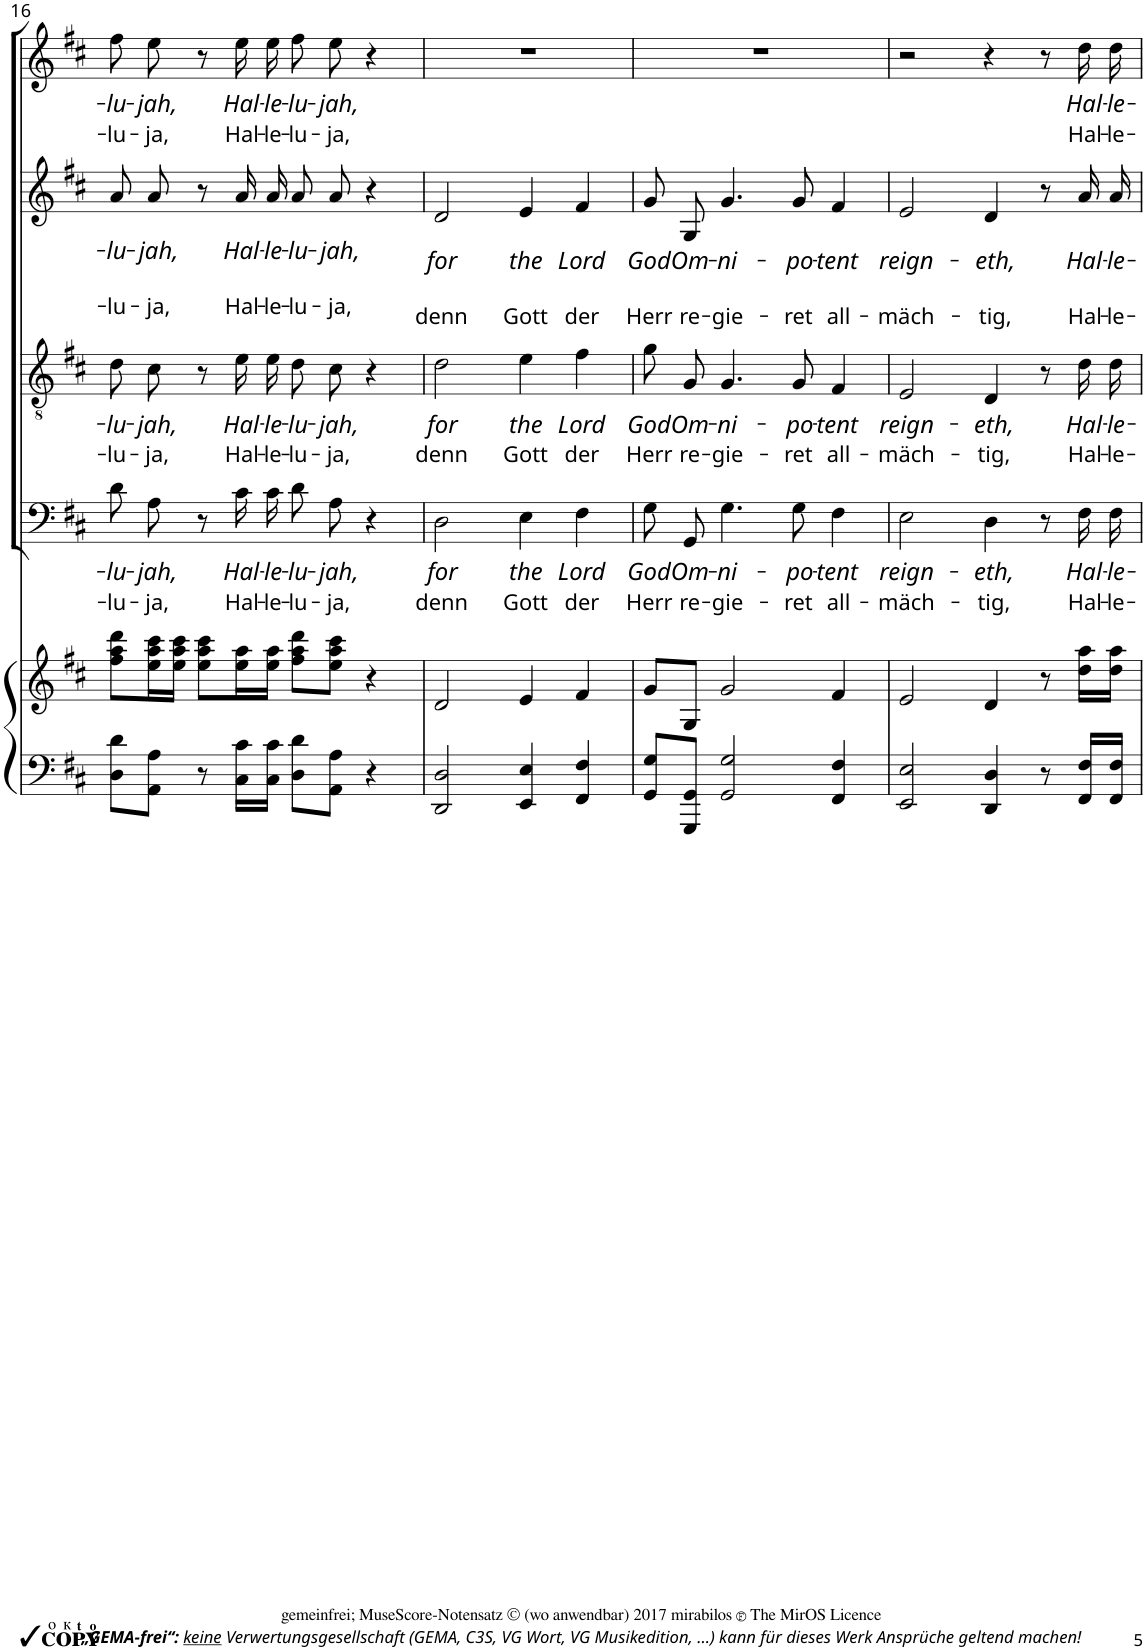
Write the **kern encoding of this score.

**kern	**kern	**kern	**text	**text	**kern	**text	**text	**kern	**text	**text	**kern	**text	**text
*part5	*part5	*part4	*part4	*part4	*part3	*part3	*part3	*part2	*part2	*part2	*part1	*part1	*part1
*staff6	*staff5	*staff4	*staff4	*staff4	*staff3	*staff3	*staff3	*staff2	*staff2	*staff2	*staff1	*staff1	*staff1
*I"Cembalo	*	*I"Baß	*	*	*I"Tenor	*	*	*I"Alt	*	*	*I"Sopran	*	*
!!LO:PB:g=z
*clefF4	*clefG2	*clefF4	*	*	*clefGv2	*	*	*clefG2	*	*	*clefG2	*	*
*k[f#c#]	*k[f#c#]	*k[f#c#]	*	*	*k[f#c#]	*	*	*k[f#c#]	*	*	*k[f#c#]	*	*
*M4/4	*M4/4	*M4/4	*	*	*M4/4	*	*	*M4/4	*	*	*M4/4	*	*
*met(c)	*met(c)	*met(c)	*	*	*met(c)	*	*	*met(c)	*	*	*met(c)	*	*
=16	=16	=16	=16	=16	=16	=16	=16	=16	=16	=16	=16	=16	=16
!	!	!	!LO:LY:b	!LO:LY:b	!	!LO:LY:b	!LO:LY:b	!	!LO:LY:b	!LO:LY:b	!	!LO:LY:b	!LO:LY:b
8D\ 8d\L	8ff#\ 8aa\ 8ddd\L	8d\L	-lu-	-lu-	8d\L	-lu-	-lu-	8a/L	-lu-	-lu-	8ff#\L	-lu-	-lu-
!	!	!	!LO:LY:b	!LO:LY:b	!	!LO:LY:b	!LO:LY:b	!	!LO:LY:b	!LO:LY:b	!	!LO:LY:b	!LO:LY:b
8AA\ 8A\J	16ee\ 16aa\ 16ccc#\L	8A\J	-jah,	-ja,	8c#\J	-jah,	-ja,	8a/J	-jah,	-ja,	8ee\J	-jah,	-ja,
.	16ee\ 16aa\ 16ccc#\JJ	.	.	.	.	.	.	.	.	.	.	.	.
8r	8ee\ 8aa\ 8ccc#\L	8r	.	.	8r	.	.	8r	.	.	8r	.	.
!	!	!	!LO:LY:b	!LO:LY:b	!	!LO:LY:b	!LO:LY:b	!	!LO:LY:b	!LO:LY:b	!	!LO:LY:b	!LO:LY:b
16C#\ 16c#\LL	16ee\ 16aa\L	16c#\LL	Hal-	Hal-	16e\LL	Hal-	Hal-	16a/LL	Hal-	Hal-	16ee\LL	Hal-	Hal-
!	!	!	!LO:LY:b	!LO:LY:b	!	!LO:LY:b	!LO:LY:b	!	!LO:LY:b	!LO:LY:b	!	!LO:LY:b	!LO:LY:b
16C#\ 16c#\JJ	16ee\ 16aa\JJ	16c#\JJ	-le-	-le-	16e\JJ	-le-	-le-	16a/JJ	-le-	-le-	16ee\JJ	-le-	-le-
!	!	!	!LO:LY:b	!LO:LY:b	!	!LO:LY:b	!LO:LY:b	!	!LO:LY:b	!LO:LY:b	!	!LO:LY:b	!LO:LY:b
8D\ 8d\L	8ff#\ 8aa\ 8ddd\L	8d\L	-lu-	-lu-	8d\L	-lu-	-lu-	8a/L	-lu-	-lu-	8ff#\L	-lu-	-lu-
!	!	!	!LO:LY:b	!LO:LY:b	!	!LO:LY:b	!LO:LY:b	!	!LO:LY:b	!LO:LY:b	!	!LO:LY:b	!LO:LY:b
8AA\ 8A\J	8ee\ 8aa\ 8ccc#\J	8A\J	-jah,	-ja,	8c#\J	-jah,	-ja,	8a/J	-jah,	-ja,	8ee\J	-jah,	-ja,
4r	4r	4r	.	.	4r	.	.	4r	.	.	4r	.	.
=17	=17	=17	=17	=17	=17	=17	=17	=17	=17	=17	=17	=17	=17
!	!	!	!LO:LY:b	!LO:LY:b	!	!LO:LY:b	!LO:LY:b	!	!LO:LY:b	!LO:LY:b	!	!	!
2DD/ 2D/	2d/	2D\	for	denn	2d\	for	denn	2d/	for	denn	1r	.	.
!	!	!	!LO:LY:b	!LO:LY:b	!	!LO:LY:b	!LO:LY:b	!	!LO:LY:b	!LO:LY:b	!	!	!
4EE/ 4E/	4e/	4E\	the	Gott	4e\	the	Gott	4e/	the	Gott	.	.	.
!	!	!	!LO:LY:b	!LO:LY:b	!	!LO:LY:b	!LO:LY:b	!	!LO:LY:b	!LO:LY:b	!	!	!
4FF#/ 4F#/	4f#/	4F#\	Lord	der	4f#\	Lord	der	4f#/	Lord	der	.	.	.
=18	=18	=18	=18	=18	=18	=18	=18	=18	=18	=18	=18	=18	=18
!	!	!	!LO:LY:b	!LO:LY:b	!	!LO:LY:b	!LO:LY:b	!	!LO:LY:b	!LO:LY:b	!	!	!
8GG/ 8G/L	8g/L	8G/L	God	Herr	8g\L	God	Herr	8g/L	God	Herr	1r	.	.
!	!	!	!LO:LY:b	!LO:LY:b	!	!LO:LY:b	!LO:LY:b	!	!LO:LY:b	!LO:LY:b	!	!	!
8GGG/ 8GG/J	8G/J	8GG/J	Om-	re-	8G\J	Om-	re-	8G/J	Om-	re-	.	.	.
!	!	!	!LO:LY:b	!LO:LY:b	!	!LO:LY:b	!LO:LY:b	!	!LO:LY:b	!LO:LY:b	!	!	!
2GG/ 2G/	2g/	4.G\	-ni-	-gie-	4.G/	-ni-	-gie-	4.g/	-ni-	-gie-	.	.	.
!	!	!	!LO:LY:b	!LO:LY:b	!	!LO:LY:b	!LO:LY:b	!	!LO:LY:b	!LO:LY:b	!	!	!
.	.	8G\	-po-	-ret	8G/	-po-	-ret	8g/	-po-	-ret	.	.	.
!	!	!	!LO:LY:b	!LO:LY:b	!	!LO:LY:b	!LO:LY:b	!	!LO:LY:b	!LO:LY:b	!	!	!
4FF#/ 4F#/	4f#/	4F#\	-tent	all-	4F#/	-tent	all-	4f#/	-tent	all-	.	.	.
=19	=19	=19	=19	=19	=19	=19	=19	=19	=19	=19	=19	=19	=19
!	!	!	!LO:LY:b	!LO:LY:b	!	!LO:LY:b	!LO:LY:b	!	!LO:LY:b	!LO:LY:b	!	!	!
2EE/ 2E/	2e/	2E\	reign-	-mäch-	2E/	reign-	-mäch-	2e/	reign-	-mäch-	2r	.	.
!	!	!	!LO:LY:b	!LO:LY:b	!	!LO:LY:b	!LO:LY:b	!	!LO:LY:b	!LO:LY:b	!	!	!
4DD/ 4D/	4d/	4D\	-eth,	-tig,	4D/	-eth,	-tig,	4d/	-eth,	-tig,	4r	.	.
8r	8r	8r	.	.	8r	.	.	8r	.	.	8r	.	.
!	!	!	!LO:LY:b	!LO:LY:b	!	!LO:LY:b	!LO:LY:b	!	!LO:LY:b	!LO:LY:b	!	!LO:LY:b	!LO:LY:b
16FF#/ 16F#/LL	16dd\ 16aa\LL	16F#\LL	Hal-	Hal-	16d\LL	Hal-	Hal-	16a/LL	Hal-	Hal-	16dd\LL	Hal-	Hal-
!	!	!	!LO:LY:b	!LO:LY:b	!	!LO:LY:b	!LO:LY:b	!	!LO:LY:b	!LO:LY:b	!	!LO:LY:b	!LO:LY:b
16FF#/ 16F#/JJ	16dd\ 16aa\JJ	16F#\JJ	-le-	-le-	16d\JJ	-le-	-le-	16a/JJ	-le-	-le-	16dd\JJ	-le-	-le-
=	=	=	=	=	=	=	=	=	=	=	=	=	=
*-	*-	*-	*-	*-	*-	*-	*-	*-	*-	*-	*-	*-	*-
